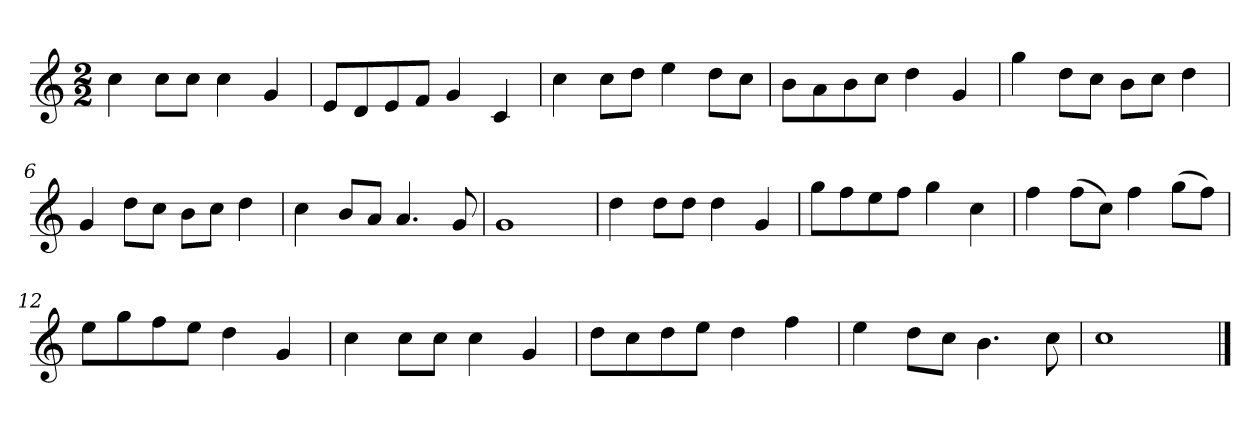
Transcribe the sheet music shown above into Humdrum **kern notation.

**kern
*part1
*staff1
*k[]
*M2/2
*MM120
=1
4cc
8ccL
8ccJ
4cc
4g
=2
8eL
8d
8e
8fJ
4g
4c
=3
4cc
8ccL
8ddJ
4ee
8ddL
8ccJ
=4
8bL
8a
8b
8ccJ
4dd
4g
=5
4gg
8ddL
8ccJ
8bL
8ccJ
4dd
=6
4g
8ddL
8ccJ
8bL
8ccJ
4dd
=7
4cc
8bL
8aJ
4.a
8g
=8
1g
=9
4dd
8ddL
8ddJ
4dd
4g
=10
8ggL
8ff
8ee
8ffJ
4gg
4cc
=11
4ff
(8ffL
8ccJ)
4ff
(8ggL
8ffJ)
=12
8eeL
8gg
8ff
8eeJ
4dd
4g
=13
4cc
8ccL
8ccJ
4cc
4g
=14
8ddL
8cc
8dd
8eeJ
4dd
4ff
=15
4ee
8ddL
8ccJ
4.b
8cc
=16
1cc
==
*-
